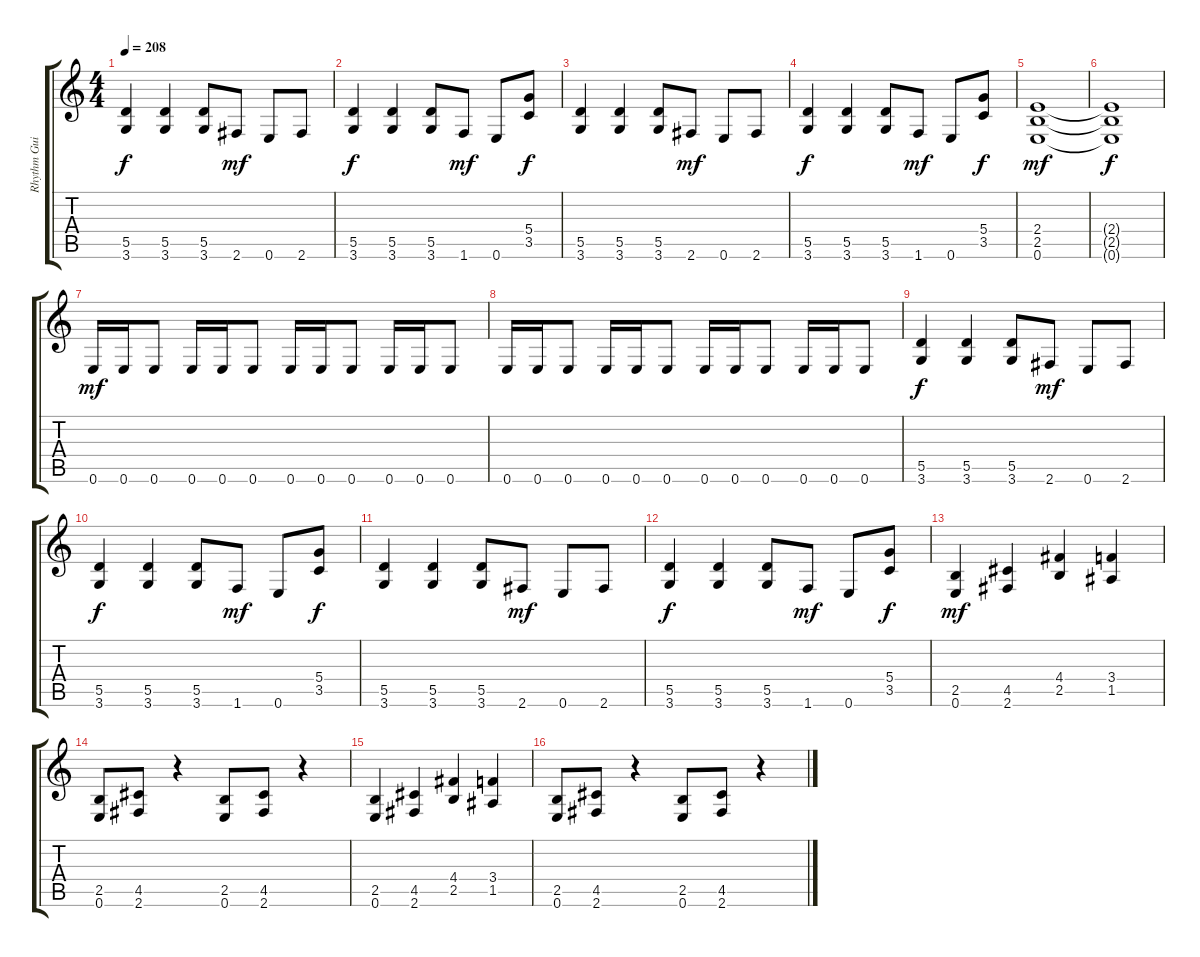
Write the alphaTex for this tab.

\track ("Rhythm Guitar" "Rhythm Gui") {instrument distortionguitar}
\staff {score tabs}
\tuning (E4 B3 G3 D3 A2 E2) {hide}
\ts (4 4)
\tempo 208
\clef g2
\ks c
(5.5 3.6).4{dy f} (5.5 3.6).4 (5.5 3.6).8 2.6.8{dy mf} 0.6.8 2.6.8 |
(5.5 3.6).4{dy f} (5.5 3.6).4 (5.5 3.6).8 1.6.8{dy mf} 0.6.8 (5.4 3.5).8{dy f} |
(5.5 3.6).4 (5.5 3.6).4 (5.5 3.6).8 2.6.8{dy mf} 0.6.8 2.6.8 |
(5.5 3.6).4{dy f} (5.5 3.6).4 (5.5 3.6).8 1.6.8{dy mf} 0.6.8 (5.4 3.5).8{dy f} |
(2.4 2.5 0.6).1{dy mf} |
(2.4{t} 2.5{t} 0.6{t}).1{dy f} |
0.6.16{dy mf} 0.6.16 0.6.8 0.6.16 0.6.16 0.6.8 0.6.16 0.6.16 0.6.8 0.6.16 0.6.16 0.6.8 |
0.6.16 0.6.16 0.6.8 0.6.16 0.6.16 0.6.8 0.6.16 0.6.16 0.6.8 0.6.16 0.6.16 0.6.8 |
(5.5 3.6).4{dy f} (5.5 3.6).4 (5.5 3.6).8 2.6.8{dy mf} 0.6.8 2.6.8 |
(5.5 3.6).4{dy f} (5.5 3.6).4 (5.5 3.6).8 1.6.8{dy mf} 0.6.8 (5.4 3.5).8{dy f} |
(5.5 3.6).4 (5.5 3.6).4 (5.5 3.6).8 2.6.8{dy mf} 0.6.8 2.6.8 |
(5.5 3.6).4{dy f} (5.5 3.6).4 (5.5 3.6).8 1.6.8{dy mf} 0.6.8 (5.4 3.5).8{dy f} |
(2.5 0.6).4{dy mf} (4.5 2.6).4 (4.4 2.5).4 (3.4 1.5).4 |
(2.5 0.6).8 (4.5 2.6).8 r.4 (2.5 0.6).8 (4.5 2.6).8 r.4 |
(2.5 0.6).4 (4.5 2.6).4 (4.4 2.5).4 (3.4 1.5).4 |
(2.5 0.6).8 (4.5 2.6).8 r.4 (2.5 0.6).8 (4.5 2.6).8 r.4
